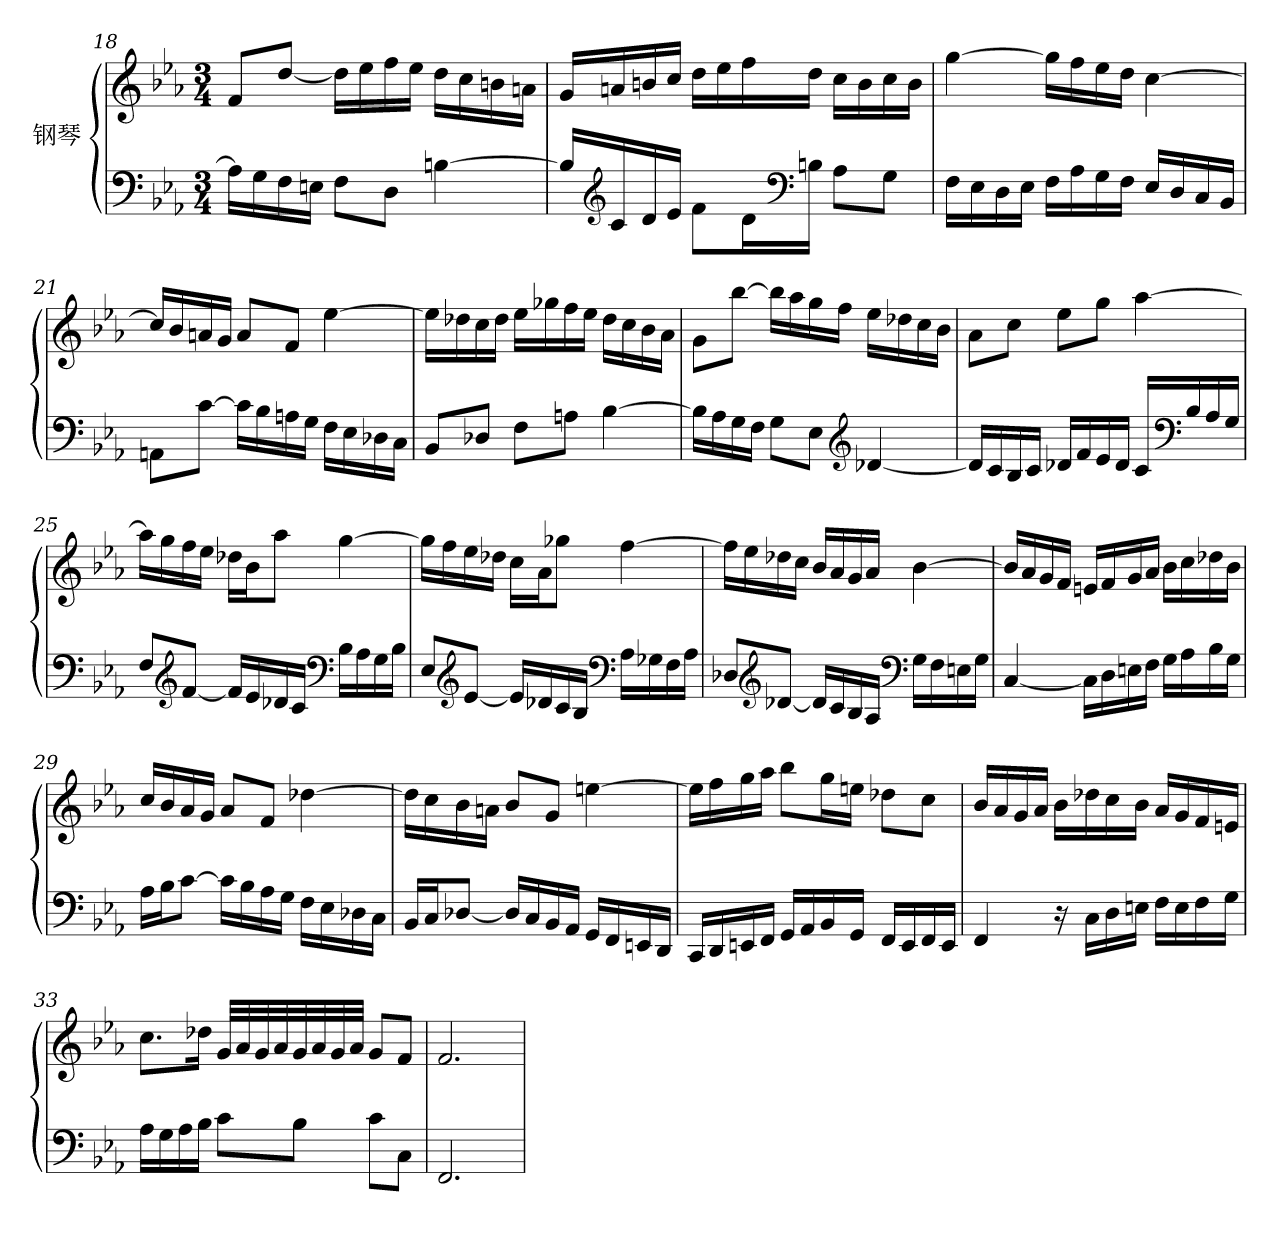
**kern	**kern
*part2	*part1
*staff2	*staff1
*I"钢琴	*I"钢琴
*clefF4	*clefG2
*k[b-e-a-]	*k[b-e-a-]
*M3/4	*M3/4
=18	=18
16A-\LL]	8f/L
16G\	.
16F\	[8dd/J
16En\JJ	.
8F\L	16dd\LL]
.	16ee-\
8D\J	16ff\
.	16ee-\JJ
[4Bn\	16dd\LL
.	16cc\
.	16bn\
.	16an\JJ
!!LO:LB:g=z
=19	=19
16B/LL]	16g/LL
*clefG2	*
16c/	16an/
16d/	16bn/
16e-/JJ	16cc/JJ
8f\L	16dd\LL
.	16ee-\
16d\L	16ff\
*clefF4	*
16Bn\JJ	16dd\JJ
8A-\L	16cc\LL
.	16b\
8G\J	16cc\
.	16b\JJ
=20	=20
16F\LL	[4gg\
16E-\	.
16D\	.
16E-\JJ	.
16F\LL	16gg\LL]
16A-\	16ff\
16G\	16ee-\
16F\JJ	16dd\JJ
16E-/LL	[4cc\
16D/	.
16C/	.
16BB-/JJ	.
=21	=21
8AAn\L	16cc/LL]
.	16b-/
[8c\J	16an/
.	16g/JJ
16c\LL]	8a/L
16B-\	.
16An\	8f/J
16G\JJ	.
16F\LL	[4ee-\
16E-\	.
16D-X\	.
16C\JJ	.
!!LO:LB:g=z
=22	=22
8BB-/L	16ee-\LL]
.	16dd-X\
8D-X/J	16cc\
.	16dd-\JJ
8F\L	16ee-\LL
.	16gg-X\
8An\J	16ff\
.	16ee-\JJ
[4B-\	16dd-\LL
.	16cc\
.	16b-\
.	16a-\JJ
=23	=23
16B-\LL]	8g\L
16A-\	.
16G\	[8bb-\J
16F\JJ	.
8G\L	16bb-\LL]
.	16aa-\
8E-\J	16gg\
.	16ff\JJ
*clefG2	*
[4d-X/	16ee-\LL
.	16dd-X\
.	16cc\
.	16b-\JJ
!!LO:LB:g=z
=24	=24
16d-/LL]	8a-\L
16c/	.
16B-/	8cc\J
16c/JJ	.
16d-X/LL	8ee-\L
16f/	.
16e-/	8gg\J
16d-/JJ	.
16c/LL	[4aa-\
*clefF4	*
16B-/	.
16A-/	.
16G/JJ	.
=25	=25
8F/L	16aa-\LL]
.	16gg\
*clefG2	*
[8f/J	16ff\
.	16ee-\JJ
16f/LL]	16dd-X\LL
16e-/	16b-\J
16d-X/	8aa-\J
16c/JJ	.
*clefF4	*
16B-\LL	[4gg\
16A-\	.
16G\	.
16B-\JJ	.
!!LO:LB:g=z
=26	=26
8E-/L	16gg\LL]
.	16ff\
*clefG2	*
[8e-/J	16ee-\
.	16dd-X\JJ
16e-/LL]	16cc\LL
16d-X/	16a-\J
16c/	8gg-X\J
16B-/JJ	.
*clefF4	*
16A-\LL	[4ff\
16G-X\	.
16F\	.
16A-\JJ	.
=27	=27
8D-X/L	16ff\LL]
.	16ee-\
*clefG2	*
[8d-X/J	16dd-X\
.	16cc\JJ
16d-/LL]	16b-/LL
16c/	16a-/
16B-/	16g/
16A-/JJ	16a-/JJ
*clefF4	*
16G\LL	[4b-\
16F\	.
16En\	.
16G\JJ	.
!!LO:LB:g=z
=28	=28
[4C/	16b-/LL]
.	16a-/
.	16g/
.	16f/JJ
16C\LL]	16en/LL
16D\	16f/
16En\	16g/
16F\JJ	16a-/JJ
16G\LL	16b-\LL
16A-\	16cc\
16B-\	16dd-X\
16G\JJ	16b-\JJ
=29	=29
16A-\LL	16cc/LL
16B-\J	16b-/
[8c\J	16a-/
.	16g/JJ
16c\LL]	8a-/L
16B-\	.
16A-\	8f/J
16G\JJ	.
16F\LL	[4dd-X\
16E-\	.
16D-X\	.
16C\JJ	.
=30	=30
16BB-/LL	16dd-\LL]
16C/J	16cc\
[8D-X/J	16b-\
.	16an\JJ
16D-/LL]	8b-/L
16C/	.
16BB-/	8g/J
16AA-/JJ	.
16GG/LL	[4een\
16FF/	.
16EEn/	.
16DD/JJ	.
!!LO:PB:g=z
=31	=31
16CC/LL	16ee\LL]
16DD/	16ff\
16EEn/	16gg\
16FF/JJ	16aa-\JJ
16GG/LL	8bb-\L
16AA-/	.
16BB-/	16gg\L
16GG/JJ	16een\JJ
16FF/LL	8dd-X\L
16EE/	.
16FF/	8cc\J
16EE/JJ	.
=32	=32
4FF/	16b-/LL
.	16a-/
.	16g/
.	16a-/JJ
16r	16b-\LL
16C\LL	16dd-X\
16D\	16cc\
16En\JJ	16b-\JJ
16F\LL	16a-/LL
16E\	16g/
16F\	16f/
16G\JJ	16en/JJ
=33	=33
16A-\LL	8.cc\L
16G\	.
16A-\	.
16B-\JJ	16dd-X\Jk
8c\L	32g/LLL
.	32a-/
.	32g/
.	32a-/
8B-\J	32g/
.	32a-/
.	32g/
.	32a-/JJJ
8c\L	8g/L
8C\J	8f/J
!!LO:LB:g=z
=34	=34
2.FF/	2.f/
=	=
*-	*-
